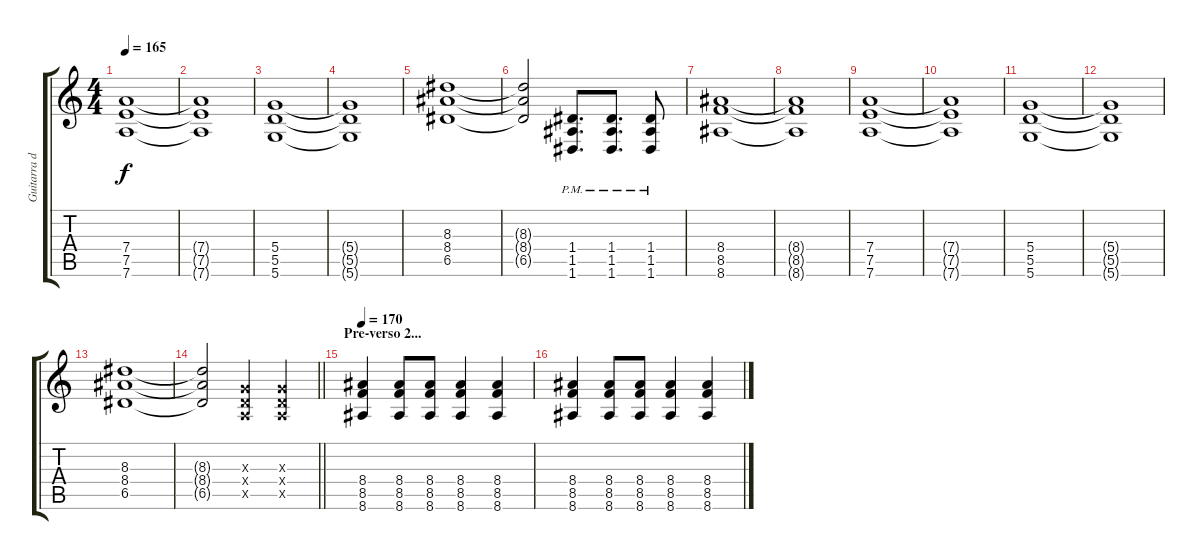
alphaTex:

\track ("Guitarra de Acompañamiento" "Guitarra d") {instrument distortionguitar}
\staff {score tabs}
\tuning (E4 B3 G3 D3 A2 D2) {hide}
\ts (4 4)
\tempo 165
\clef g2
\ks c
(7.4 7.5 7.6).1{dy f} |
(7.4{t} 7.5{t} 7.6{t}).1 |
(5.4 5.5 5.6).1 |
(5.4{t} 5.5{t} 5.6{t}).1 |
(8.3 8.4 6.5).1 |
(8.3{t} 8.4{t} 6.5{t}).2 (1.4{pm} 1.5{pm} 1.6{pm}).8{d} (1.4{pm} 1.5{pm} 1.6{pm}).8{d} (1.4{pm} 1.5{pm} 1.6{pm}).8 |
(8.4 8.5 8.6).1 |
(8.4{t} 8.5{t} 8.6{t}).1 |
(7.4 7.5 7.6).1 |
(7.4{t} 7.5{t} 7.6{t}).1 |
(5.4 5.5 5.6).1 |
(5.4{t} 5.5{t} 5.6{t}).1 |
(8.3 8.4 6.5).1 |
\barLineRight lightlight
(8.3{t} 8.4{t} 6.5{t}).2 (0.3{x} 0.4{x} 0.5{x}).4 (0.3{x} 0.4{x} 0.5{x}).4 |
\section ("" "Pre-verso 2...")
\tempo 170
(8.4 8.5 8.6).4 (8.4 8.5 8.6).8 (8.4 8.5 8.6).8 (8.4 8.5 8.6).4 (8.4 8.5 8.6).4 |
(8.4 8.5 8.6).4 (8.4 8.5 8.6).8 (8.4 8.5 8.6).8 (8.4 8.5 8.6).4 (8.4 8.5 8.6).4
